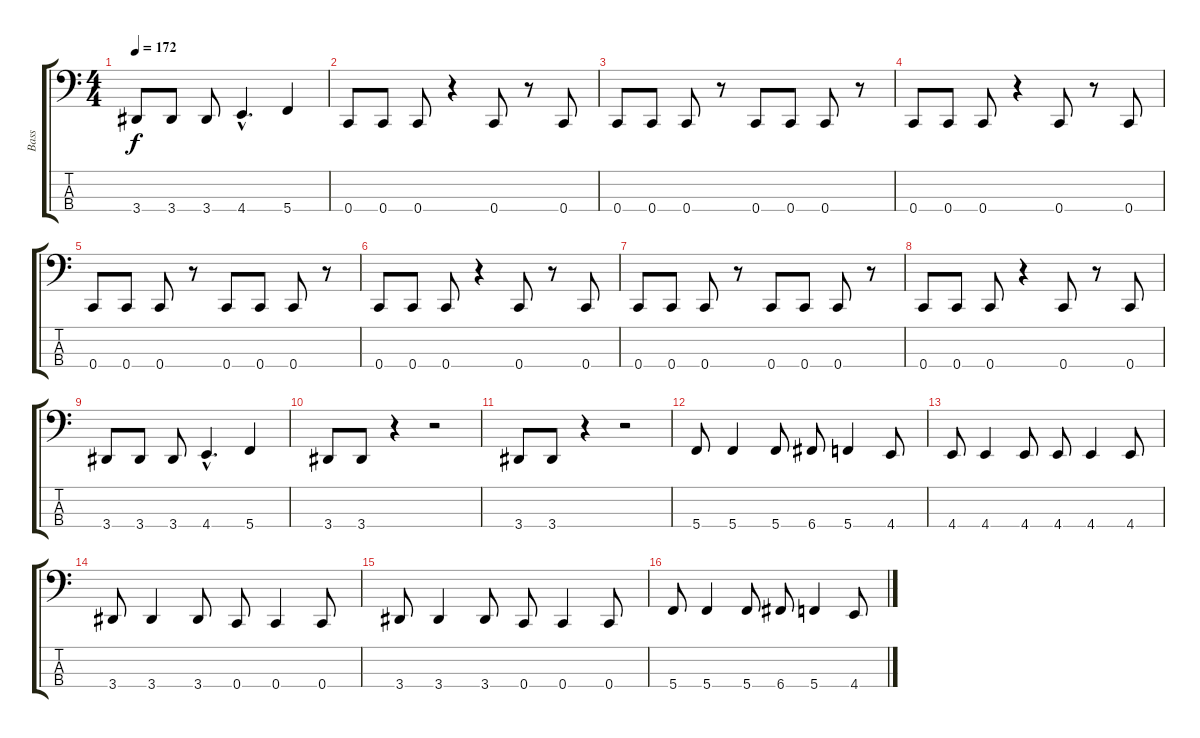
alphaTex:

\track ("Bass" "Bass") {instrument electricbasspick}
\staff {score tabs}
\tuning (F2 C2 G1 C1) {hide}
\ts (4 4)
\tempo 172
\clef f4
\ks c
3.4.8{dy f} 3.4.8 3.4.8 4.4{hac}.4{d} 5.4.4 |
0.4.8 0.4.8 0.4.8 r.4 0.4.8 r.8 0.4.8 |
0.4.8 0.4.8 0.4.8 r.8 0.4.8 0.4.8 0.4.8 r.8 |
0.4.8 0.4.8 0.4.8 r.4 0.4.8 r.8 0.4.8 |
0.4.8 0.4.8 0.4.8 r.8 0.4.8 0.4.8 0.4.8 r.8 |
0.4.8 0.4.8 0.4.8 r.4 0.4.8 r.8 0.4.8 |
0.4.8 0.4.8 0.4.8 r.8 0.4.8 0.4.8 0.4.8 r.8 |
0.4.8 0.4.8 0.4.8 r.4 0.4.8 r.8 0.4.8 |
3.4.8 3.4.8 3.4.8 4.4{hac}.4{d} 5.4.4 |
3.4.8 3.4.8 r.4 r.2 |
3.4.8 3.4.8 r.4 r.2 |
5.4.8 5.4.4 5.4.8 6.4.8 5.4.4 4.4.8 |
4.4.8 4.4.4 4.4.8 4.4.8 4.4.4 4.4.8 |
3.4.8 3.4.4 3.4.8 0.4.8 0.4.4 0.4.8 |
3.4.8 3.4.4 3.4.8 0.4.8 0.4.4 0.4.8 |
5.4.8 5.4.4 5.4.8 6.4.8 5.4.4 4.4.8
